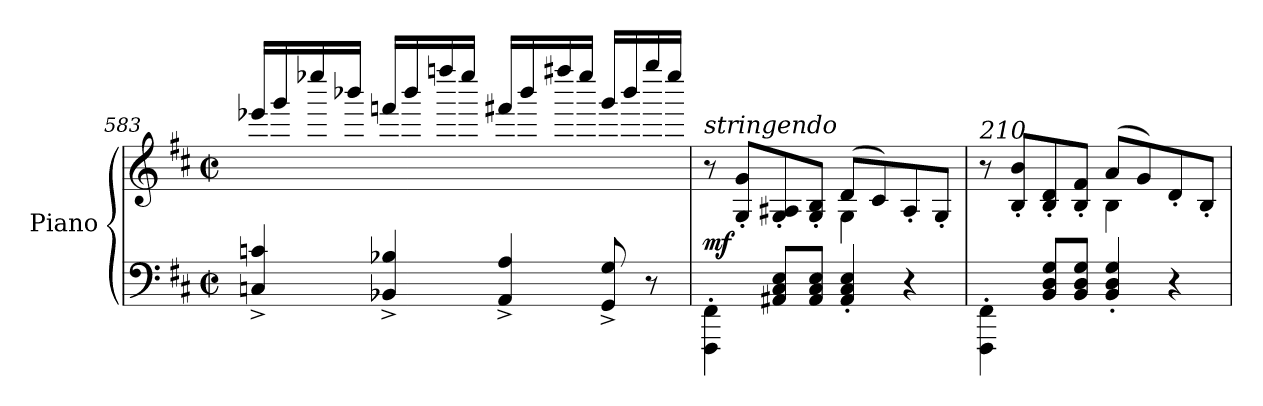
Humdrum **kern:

**kern	**kern	**dynam
*part1	*part1	*part1
*staff2	*staff1	*staff1/2
*I"Piano	*	*
*I'Pno	*	*
*clefF4	*clefG2	*
*k[f#c#]	*k[f#c#]	*
*M2/2	*M2/2	*
*met(c|)	*met(c|)	*
=583	=583	=583
4Cn/^ 4cn/^	16eee-X/LL	.
.	16ggg/	.
.	16eeee-X/	.
.	16bbb-X/JJ	.
4BB-X/^ 4B-X/^	16fffn/LL	.
.	16bbb-/	.
.	16ffffn/	.
.	16eeee-/JJ	.
4AA/^ 4A/^	16fff#X/LL	.
.	16bbb-/	.
.	16ffff#X/	.
.	16eeee-/JJ	.
8GG/^ 8G/^	16ggg/LL	.
.	16bbb-/	.
8r	16gggg/	.
.	16eeee-/JJ	.
!!LO:PB:g=z
=584	=584	=584
*	*^	*
!	!LO:TX:a:i:t=stringendo	!	!
!	!	!	!LO:DY:b
4FFF#\' 4FF#\'	8r	2ryy	mf
.	8G/' 8g/'L	.	.
8AA#X/ 8C#/ 8E/L	8G/' 8A#X/'	.	.
8AA#/ 8C#/ 8E/J	8G/' 8B/'J	.	.
4AA#/' 4C#/' 4E/'	(>8d/L	4G\	.
.	8c#/)	.	.
4r	8A#'/	4ryy	.
.	8G'/J	.	.
=585	=585	=585	=585
!	!LO:TX:a:i:t=210	!	!
4FFF#\' 4FF#\'	8r	2ryy	.
.	8B/' 8b/'L	.	.
8BB/ 8D/ 8G/L	8B/' 8d/'	.	.
8BB/ 8D/ 8G/J	8B/' 8f#/'J	.	.
4BB/' 4D/' 4G/'	(>8a/L	4B\	.
.	8g/)	.	.
4r	8d'/	4ryy	.
.	8B'/J	.	.
*	*v	*v	*
=	=	=
*-	*-	*-
